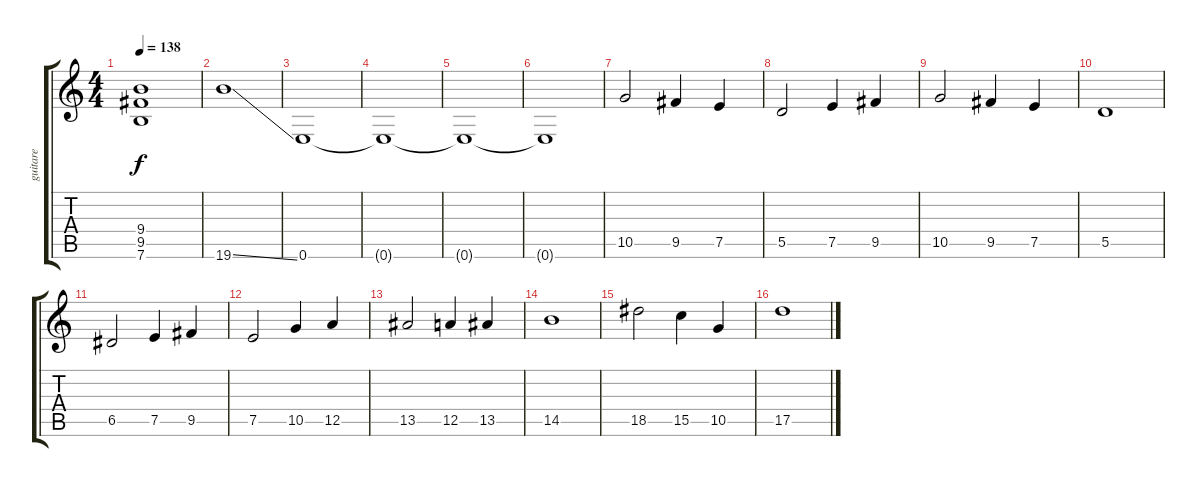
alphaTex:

\track ("guitare" "guitare") {instrument distortionguitar}
\staff {score tabs}
\tuning (E4 B3 G3 D3 A2 E2) {hide}
\ts (4 4)
\tempo 138
\clef g2
\ks c
(9.4 9.5 7.6).1{dy f} |
19.6{ss}.1 |
0.6.1 |
0.6{t}.1 |
0.6{t}.1 |
0.6{t}.1 |
10.5.2 9.5.4 7.5.4 |
5.5.2 7.5.4 9.5.4 |
10.5.2 9.5.4 7.5.4 |
5.5.1 |
6.5.2 7.5.4 9.5.4 |
7.5.2 10.5.4 12.5.4 |
13.5.2 12.5.4 13.5.4 |
14.5.1 |
18.5.2 15.5.4 10.5.4 |
17.5.1
